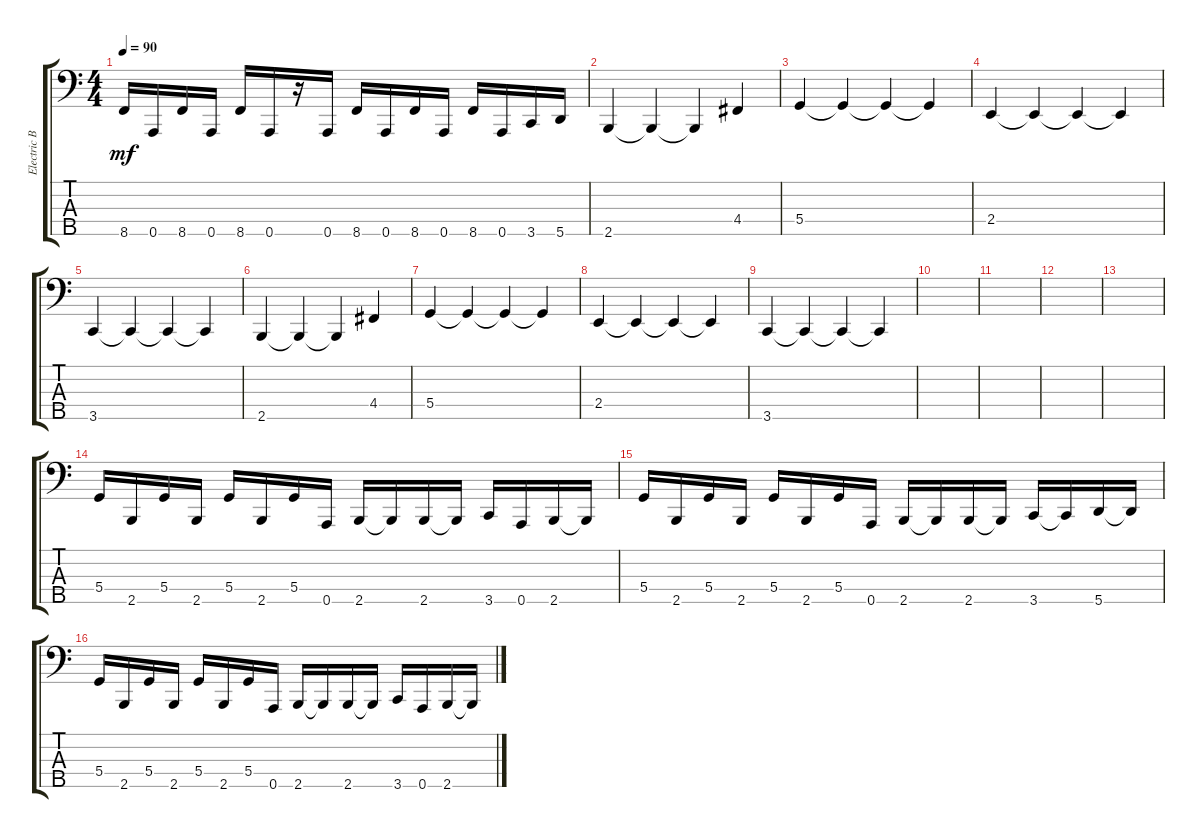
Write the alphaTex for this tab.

\track ("Electric Bass" "Electric B") {instrument electricbassfinger}
\staff {score tabs}
\tuning (F2 C2 G1 D1 A0) {hide}
\ts (4 4)
\tempo 90
\clef f4
\ks c
8.5.16{dy mf} 0.5.16 8.5.16 0.5.16 8.5.16 0.5.16 r.16 0.5.16 8.5.16 0.5.16 8.5.16 0.5.16 8.5.16 0.5.16 3.5.16 5.5.16 |
2.5.4 2.5{t}.4 2.5{t}.4 4.4.4 |
5.4.4 5.4{t}.4 5.4{t}.4 5.4{t}.4 |
2.4.4 2.4{t}.4 2.4{t}.4 2.4{t}.4 |
3.5.4 3.5{t}.4 3.5{t}.4 3.5{t}.4 |
2.5.4 2.5{t}.4 2.5{t}.4 4.4.4 |
5.4.4 5.4{t}.4 5.4{t}.4 5.4{t}.4 |
2.4.4 2.4{t}.4 2.4{t}.4 2.4{t}.4 |
3.5.4 3.5{t}.4 3.5{t}.4 3.5{t}.4 |
|
|
|
|
5.4.16 2.5.16 5.4.16 2.5.16 5.4.16 2.5.16 5.4.16 0.5.16 2.5.16 2.5{t}.16 2.5.16 2.5{t}.16 3.5.16 0.5.16 2.5.16 2.5{t}.16 |
5.4.16 2.5.16 5.4.16 2.5.16 5.4.16 2.5.16 5.4.16 0.5.16 2.5.16 2.5{t}.16 2.5.16 2.5{t}.16 3.5.16 3.5{t}.16 5.5.16 5.5{t}.16 |
5.4.16 2.5.16 5.4.16 2.5.16 5.4.16 2.5.16 5.4.16 0.5.16 2.5.16 2.5{t}.16 2.5.16 2.5{t}.16 3.5.16 0.5.16 2.5.16 2.5{t}.16
